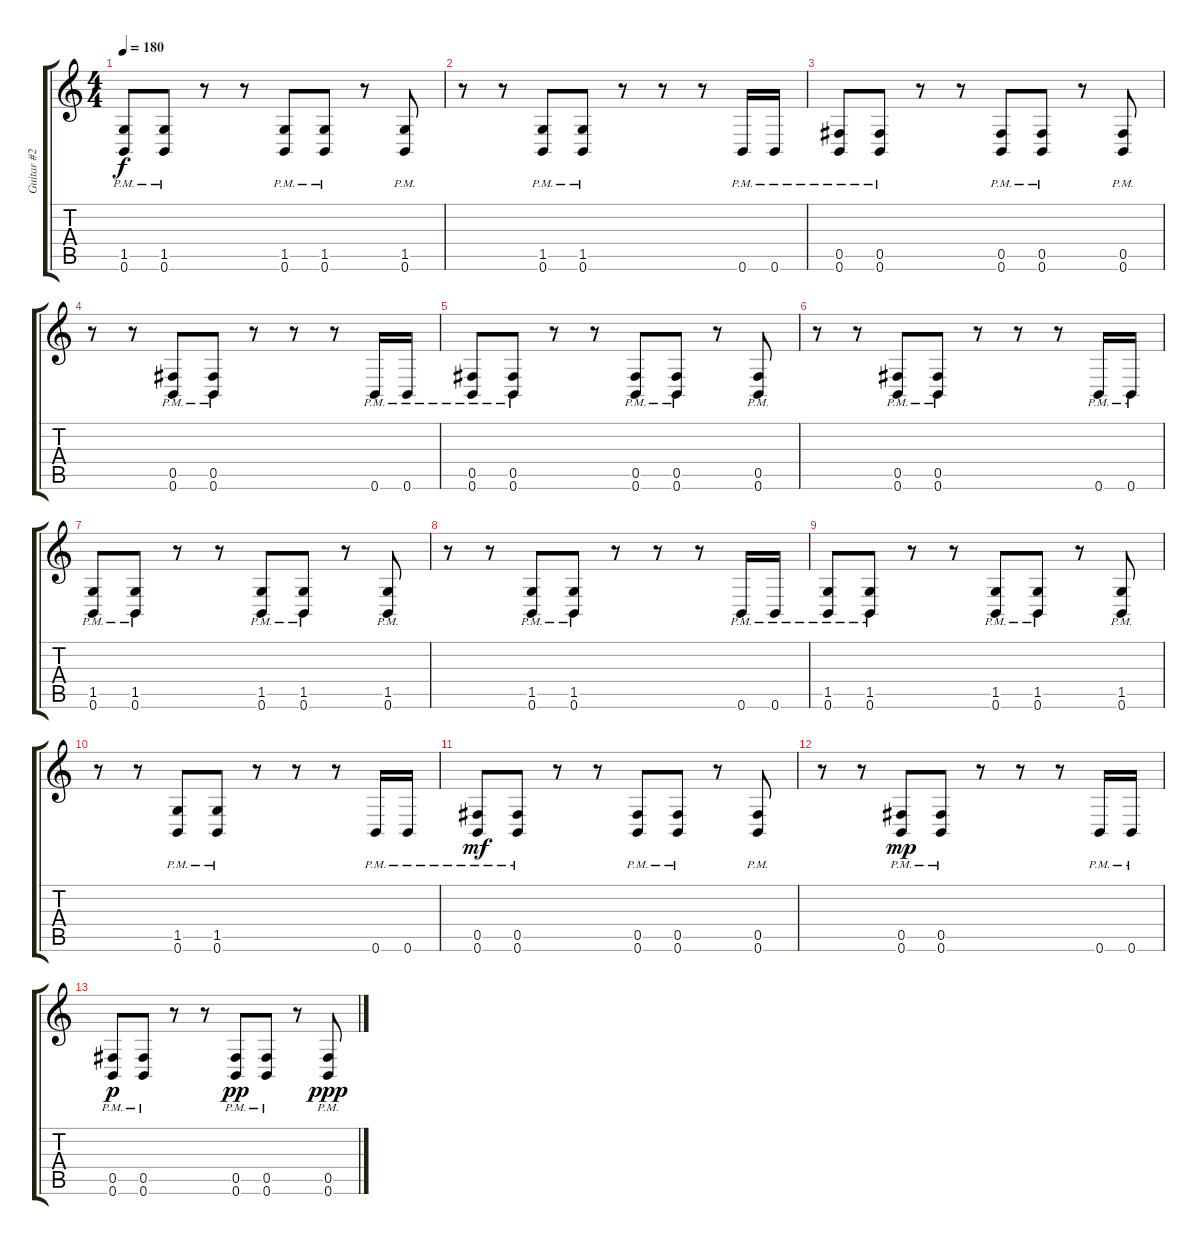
\track ("Guitar #2" "Guitar #2") {instrument distortionguitar}
\staff {score tabs}
\tuning (Db4 Ab3 E3 B2 Gb2 B1) {hide}
\ts (4 4)
\tempo 180
\clef g2
\ks c
(1.5{pm} 0.6{pm}).8{dy f} (1.5{pm} 0.6{pm}).8 r.8 r.8 (1.5{pm} 0.6{pm}).8 (1.5{pm} 0.6{pm}).8 r.8 (1.5{pm} 0.6{pm}).8 |
r.8 r.8 (1.5{pm} 0.6{pm}).8 (1.5{pm} 0.6{pm}).8 r.8 r.8 r.8 0.6{pm}.16 0.6{pm}.16 |
(0.5{pm} 0.6{pm}).8 (0.5{pm} 0.6{pm}).8 r.8 r.8 (0.5{pm} 0.6{pm}).8 (0.5{pm} 0.6{pm}).8 r.8 (0.5{pm} 0.6{pm}).8 |
r.8 r.8 (0.5{pm} 0.6{pm}).8 (0.5{pm} 0.6{pm}).8 r.8 r.8 r.8 0.6{pm}.16 0.6{pm}.16 |
(0.5{pm} 0.6{pm}).8 (0.5{pm} 0.6{pm}).8 r.8 r.8 (0.5{pm} 0.6{pm}).8 (0.5{pm} 0.6{pm}).8 r.8 (0.5{pm} 0.6{pm}).8 |
r.8 r.8 (0.5{pm} 0.6{pm}).8 (0.5{pm} 0.6{pm}).8 r.8 r.8 r.8 0.6{pm}.16 0.6{pm}.16 |
(1.5{pm} 0.6{pm}).8 (1.5{pm} 0.6{pm}).8 r.8 r.8 (1.5{pm} 0.6{pm}).8 (1.5{pm} 0.6{pm}).8 r.8 (1.5{pm} 0.6{pm}).8 |
r.8 r.8 (1.5{pm} 0.6{pm}).8 (1.5{pm} 0.6{pm}).8 r.8 r.8 r.8 0.6{pm}.16 0.6{pm}.16 |
(1.5{pm} 0.6{pm}).8 (1.5{pm} 0.6{pm}).8 r.8 r.8 (1.5{pm} 0.6{pm}).8 (1.5{pm} 0.6{pm}).8 r.8 (1.5{pm} 0.6{pm}).8 |
r.8 r.8 (1.5{pm} 0.6{pm}).8 (1.5{pm} 0.6{pm}).8 r.8 r.8 r.8 0.6{pm}.16 0.6{pm}.16 |
(0.5{pm} 0.6{pm}).8{dy mf} (0.5{pm} 0.6{pm}).8 r.8 r.8 (0.5{pm} 0.6{pm}).8 (0.5{pm} 0.6{pm}).8 r.8 (0.5{pm} 0.6{pm}).8 |
r.8 r.8 (0.5{pm} 0.6{pm}).8{dy mp} (0.5{pm} 0.6{pm}).8 r.8 r.8 r.8 0.6{pm}.16 0.6{pm}.16 |
(0.5{pm} 0.6{pm}).8{dy p} (0.5{pm} 0.6{pm}).8 r.8 r.8 (0.5{pm} 0.6{pm}).8{dy pp} (0.5{pm} 0.6{pm}).8 r.8 (0.5{pm} 0.6{pm}).8{dy ppp}
